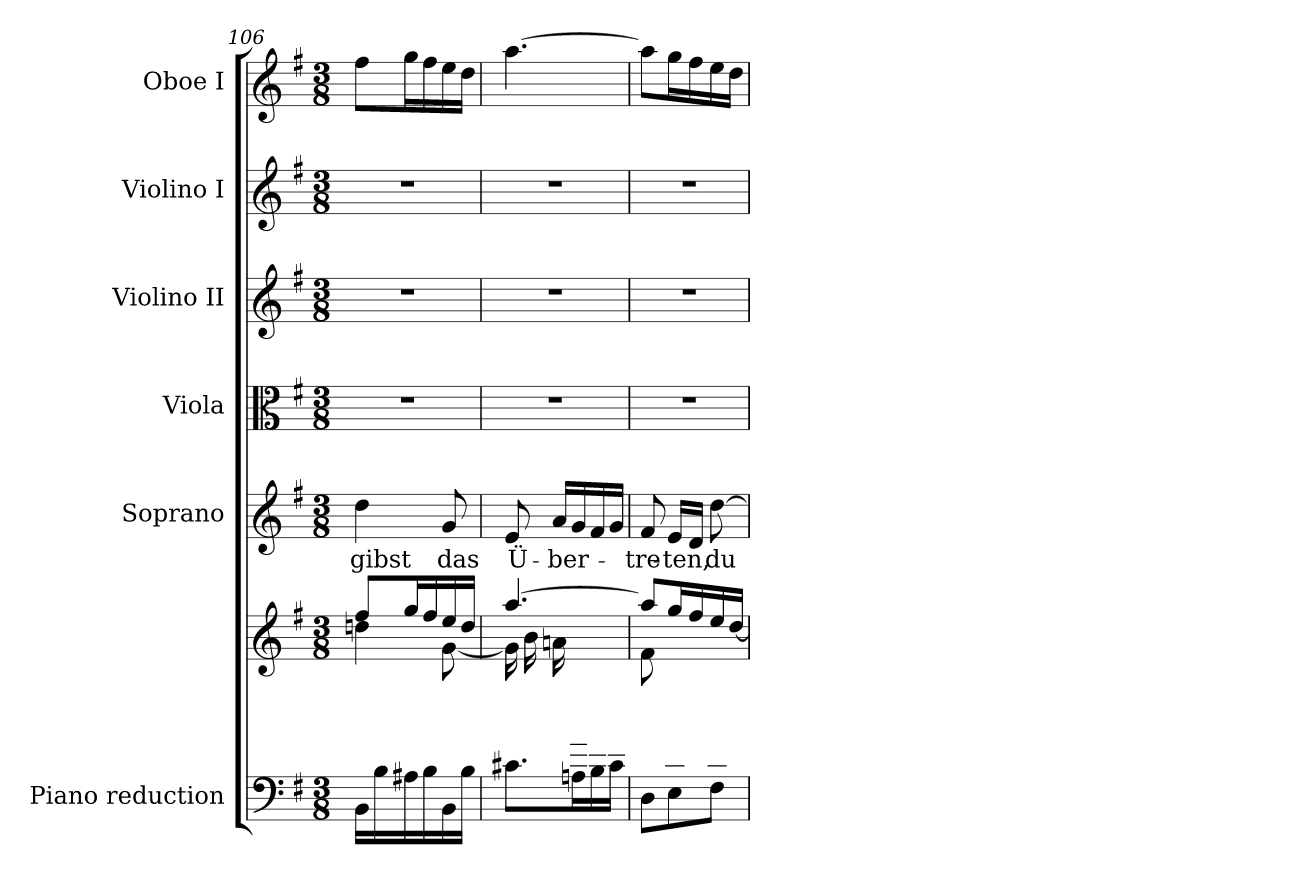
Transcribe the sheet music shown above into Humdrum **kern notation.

**kern	**kern	**kern	**text	**kern	**kern	**kern	**kern
*part6	*part6	*part5	*part5	*part4	*part3	*part2	*part1
*staff7	*staff6	*staff5	*staff5	*staff4	*staff3	*staff2	*staff1
*I"Piano reduction	*	*I"Soprano	*	*I"Viola	*I"Violino II	*I"Violino I	*I"Oboe I
*I'Pno	*	*	*	*I'Vla	*I'Vln	*I'Vln	*I'Ob
*clefF4	*clefG2	*clefG2	*	*clefC3	*clefG2	*clefG2	*clefG2
*k[f#]	*k[f#]	*k[f#]	*	*k[f#]	*k[f#]	*k[f#]	*k[f#]
*M3/8	*M3/8	*M3/8	*	*M3/8	*M3/8	*M3/8	*M3/8
=106	=106	=106	=106	=106	=106	=106	=106
*	*^	*	*	*	*	*	*
!	!	!	!	!LO:LY:b	!	!	!	!
16BB\LL	8ff#/L	4ddn\	4dd\	-gibst	4.r	4.r	4.r	8ff#\L
16B\	.	.	.	.	.	.	.	.
16A#X\	16gg/L	.	.	.	.	.	.	16gg\L
16B\	16ff#/	.	.	.	.	.	.	16ff#\
!	!	!	!	!LO:LY:b	!	!	!	!
16BB\	16ee/	[8g\	8g/	das	.	.	.	16ee\
16B\JJ	16dd/JJ	.	.	.	.	.	.	16dd\JJ
=107	=107	=107	=107	=107	=107	=107	=107	=107
*^	*	*	*	*	*	*	*	*
!	!	!	!	!	!LO:LY:b	!	!	!	!
8.ryy	8.c#X\L	[4.aa/	16g\LL]	8e/	Ü-	4.r	4.r	4.r	[4.aa\
.	.	.	16b\	.	.	.	.	.	.
!	!	!	!	!	!LO:LY:b	!	!	!	!
.	.	.	16an\	16a/LL	-ber-	.	.	.	.
16g/	16An\L	.	8.ryy	16g/	.	.	.	.	.
16f#/	16B\	.	.	16f#/	.	.	.	.	.
16e/JJ	16c#\JJ	.	.	16g/JJ	.	.	.	.	.
!!LO:LB:g=z
=108	=108	=108	=108	=108	=108	=108	=108	=108	=108
!	!	!	!	!	!LO:LY:b	!	!	!	!
8ryy	8D\L	8aa/L]	8f#\L	8f#/	-tre-	4.r	4.r	4.r	8aa\L]
!	!	!	!	!	!LO:LY:b	!	!	!	!
8c#X/	8E\	16gg/L	4ryy	16e/LL	-ten,	.	.	.	16gg\L
.	.	16ff#/	.	16d/JJ	.	.	.	.	16ff#\
!	!	!	!	!	!LO:LY:b	!	!	!	!
8d/J	8F#\J	16ee/	.	[8dd\	du	.	.	.	16ee\
.	.	[16dd/JJ	.	.	.	.	.	.	16dd\JJ
*v	*v	*	*	*	*	*	*	*	*
*	*v	*v	*	*	*	*	*	*
=	=	=	=	=	=	=	=
*-	*-	*-	*-	*-	*-	*-	*-
